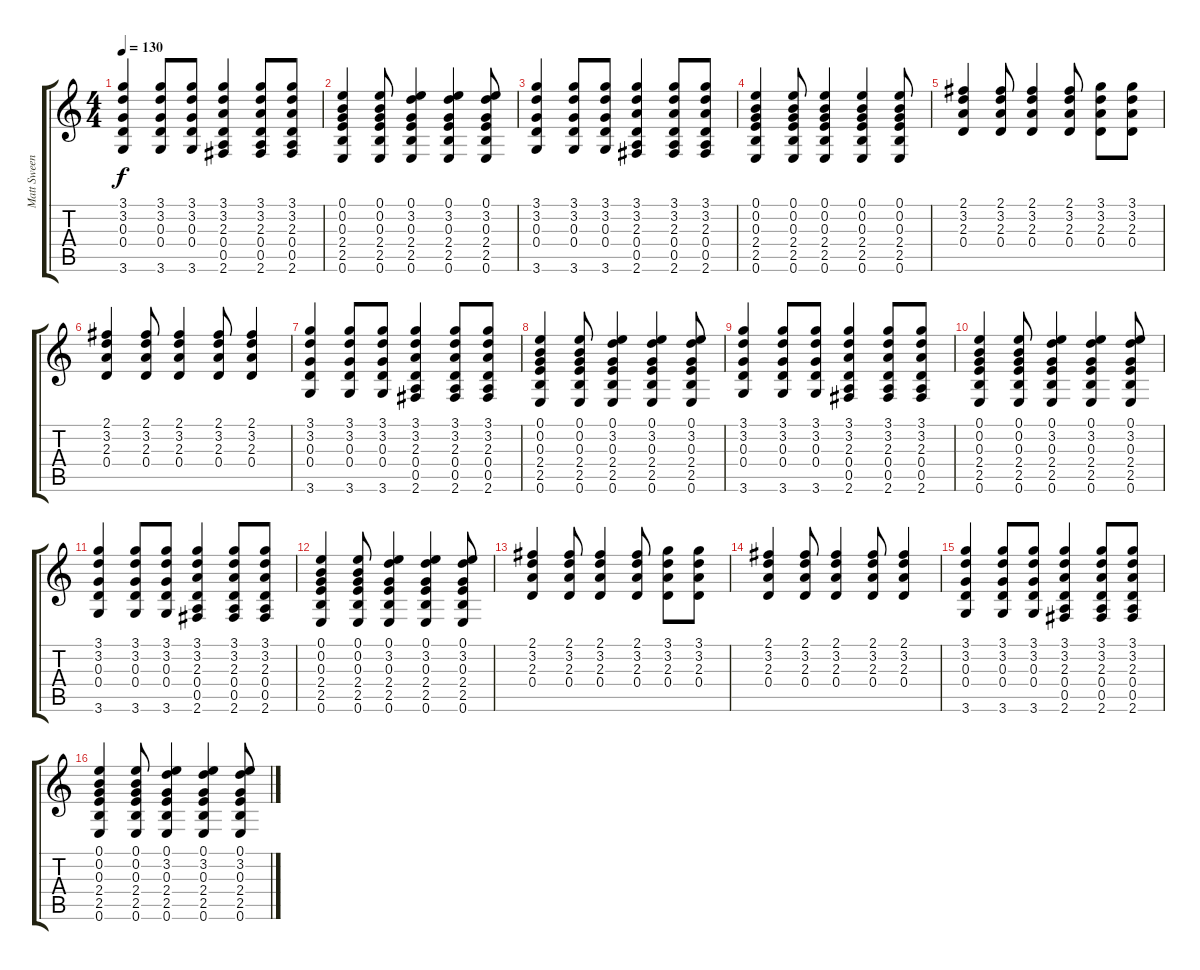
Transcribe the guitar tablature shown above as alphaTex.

\track ("Matt Sweeney" "Matt Sween") {instrument acousticguitarsteel}
\staff {score tabs}
\tuning (E4 B3 G3 D3 A2 E2) {hide}
\ts (4 4)
\tempo 130
\clef g2
\ks c
(3.1 3.2 0.3 0.4 3.6).4{dy f} (3.1 3.2 0.3 0.4 3.6).8 (3.1 3.2 0.3 0.4 3.6).8 (3.1 3.2 2.3 0.4 0.5 2.6).4 (3.1 3.2 2.3 0.4 0.5 2.6).8 (3.1 3.2 2.3 0.4 0.5 2.6).8 |
(0.1 0.2 0.3 2.4 2.5 0.6).4 (0.1 0.2 0.3 2.4 2.5 0.6).8 (0.1 3.2 0.3 2.4 2.5 0.6).4 (0.1 3.2 0.3 2.4 2.5 0.6).4 (0.1 3.2 0.3 2.4 2.5 0.6).8 |
(3.1 3.2 0.3 0.4 3.6).4 (3.1 3.2 0.3 0.4 3.6).8 (3.1 3.2 0.3 0.4 3.6).8 (3.1 3.2 2.3 0.4 0.5 2.6).4 (3.1 3.2 2.3 0.4 0.5 2.6).8 (3.1 3.2 2.3 0.4 0.5 2.6).8 |
(0.1 0.2 0.3 2.4 2.5 0.6).4 (0.1 0.2 0.3 2.4 2.5 0.6).8 (0.1 0.2 0.3 2.4 2.5 0.6).4 (0.1 0.2 0.3 2.4 2.5 0.6).4 (0.1 0.2 0.3 2.4 2.5 0.6).8 |
(2.1 3.2 2.3 0.4).4 (2.1 3.2 2.3 0.4).8 (2.1 3.2 2.3 0.4).4 (2.1 3.2 2.3 0.4).8 (3.1 3.2 2.3 0.4).8 (3.1 3.2 2.3 0.4).8 |
(2.1 3.2 2.3 0.4).4 (2.1 3.2 2.3 0.4).8 (2.1 3.2 2.3 0.4).4 (2.1 3.2 2.3 0.4).8 (2.1 3.2 2.3 0.4).4 |
(3.1 3.2 0.3 0.4 3.6).4 (3.1 3.2 0.3 0.4 3.6).8 (3.1 3.2 0.3 0.4 3.6).8 (3.1 3.2 2.3 0.4 0.5 2.6).4 (3.1 3.2 2.3 0.4 0.5 2.6).8 (3.1 3.2 2.3 0.4 0.5 2.6).8 |
(0.1 0.2 0.3 2.4 2.5 0.6).4 (0.1 0.2 0.3 2.4 2.5 0.6).8 (0.1 3.2 0.3 2.4 2.5 0.6).4 (0.1 3.2 0.3 2.4 2.5 0.6).4 (0.1 3.2 0.3 2.4 2.5 0.6).8 |
(3.1 3.2 0.3 0.4 3.6).4 (3.1 3.2 0.3 0.4 3.6).8 (3.1 3.2 0.3 0.4 3.6).8 (3.1 3.2 2.3 0.4 0.5 2.6).4 (3.1 3.2 2.3 0.4 0.5 2.6).8 (3.1 3.2 2.3 0.4 0.5 2.6).8 |
(0.1 0.2 0.3 2.4 2.5 0.6).4 (0.1 0.2 0.3 2.4 2.5 0.6).8 (0.1 3.2 0.3 2.4 2.5 0.6).4 (0.1 3.2 0.3 2.4 2.5 0.6).4 (0.1 3.2 0.3 2.4 2.5 0.6).8 |
(3.1 3.2 0.3 0.4 3.6).4 (3.1 3.2 0.3 0.4 3.6).8 (3.1 3.2 0.3 0.4 3.6).8 (3.1 3.2 2.3 0.4 0.5 2.6).4 (3.1 3.2 2.3 0.4 0.5 2.6).8 (3.1 3.2 2.3 0.4 0.5 2.6).8 |
(0.1 0.2 0.3 2.4 2.5 0.6).4 (0.1 0.2 0.3 2.4 2.5 0.6).8 (0.1 3.2 0.3 2.4 2.5 0.6).4 (0.1 3.2 0.3 2.4 2.5 0.6).4 (0.1 3.2 0.3 2.4 2.5 0.6).8 |
(2.1 3.2 2.3 0.4).4 (2.1 3.2 2.3 0.4).8 (2.1 3.2 2.3 0.4).4 (2.1 3.2 2.3 0.4).8 (3.1 3.2 2.3 0.4).8 (3.1 3.2 2.3 0.4).8 |
(2.1 3.2 2.3 0.4).4 (2.1 3.2 2.3 0.4).8 (2.1 3.2 2.3 0.4).4 (2.1 3.2 2.3 0.4).8 (2.1 3.2 2.3 0.4).4 |
(3.1 3.2 0.3 0.4 3.6).4 (3.1 3.2 0.3 0.4 3.6).8 (3.1 3.2 0.3 0.4 3.6).8 (3.1 3.2 2.3 0.4 0.5 2.6).4 (3.1 3.2 2.3 0.4 0.5 2.6).8 (3.1 3.2 2.3 0.4 0.5 2.6).8 |
(0.1 0.2 0.3 2.4 2.5 0.6).4 (0.1 0.2 0.3 2.4 2.5 0.6).8 (0.1 3.2 0.3 2.4 2.5 0.6).4 (0.1 3.2 0.3 2.4 2.5 0.6).4 (0.1 3.2 0.3 2.4 2.5 0.6).8
